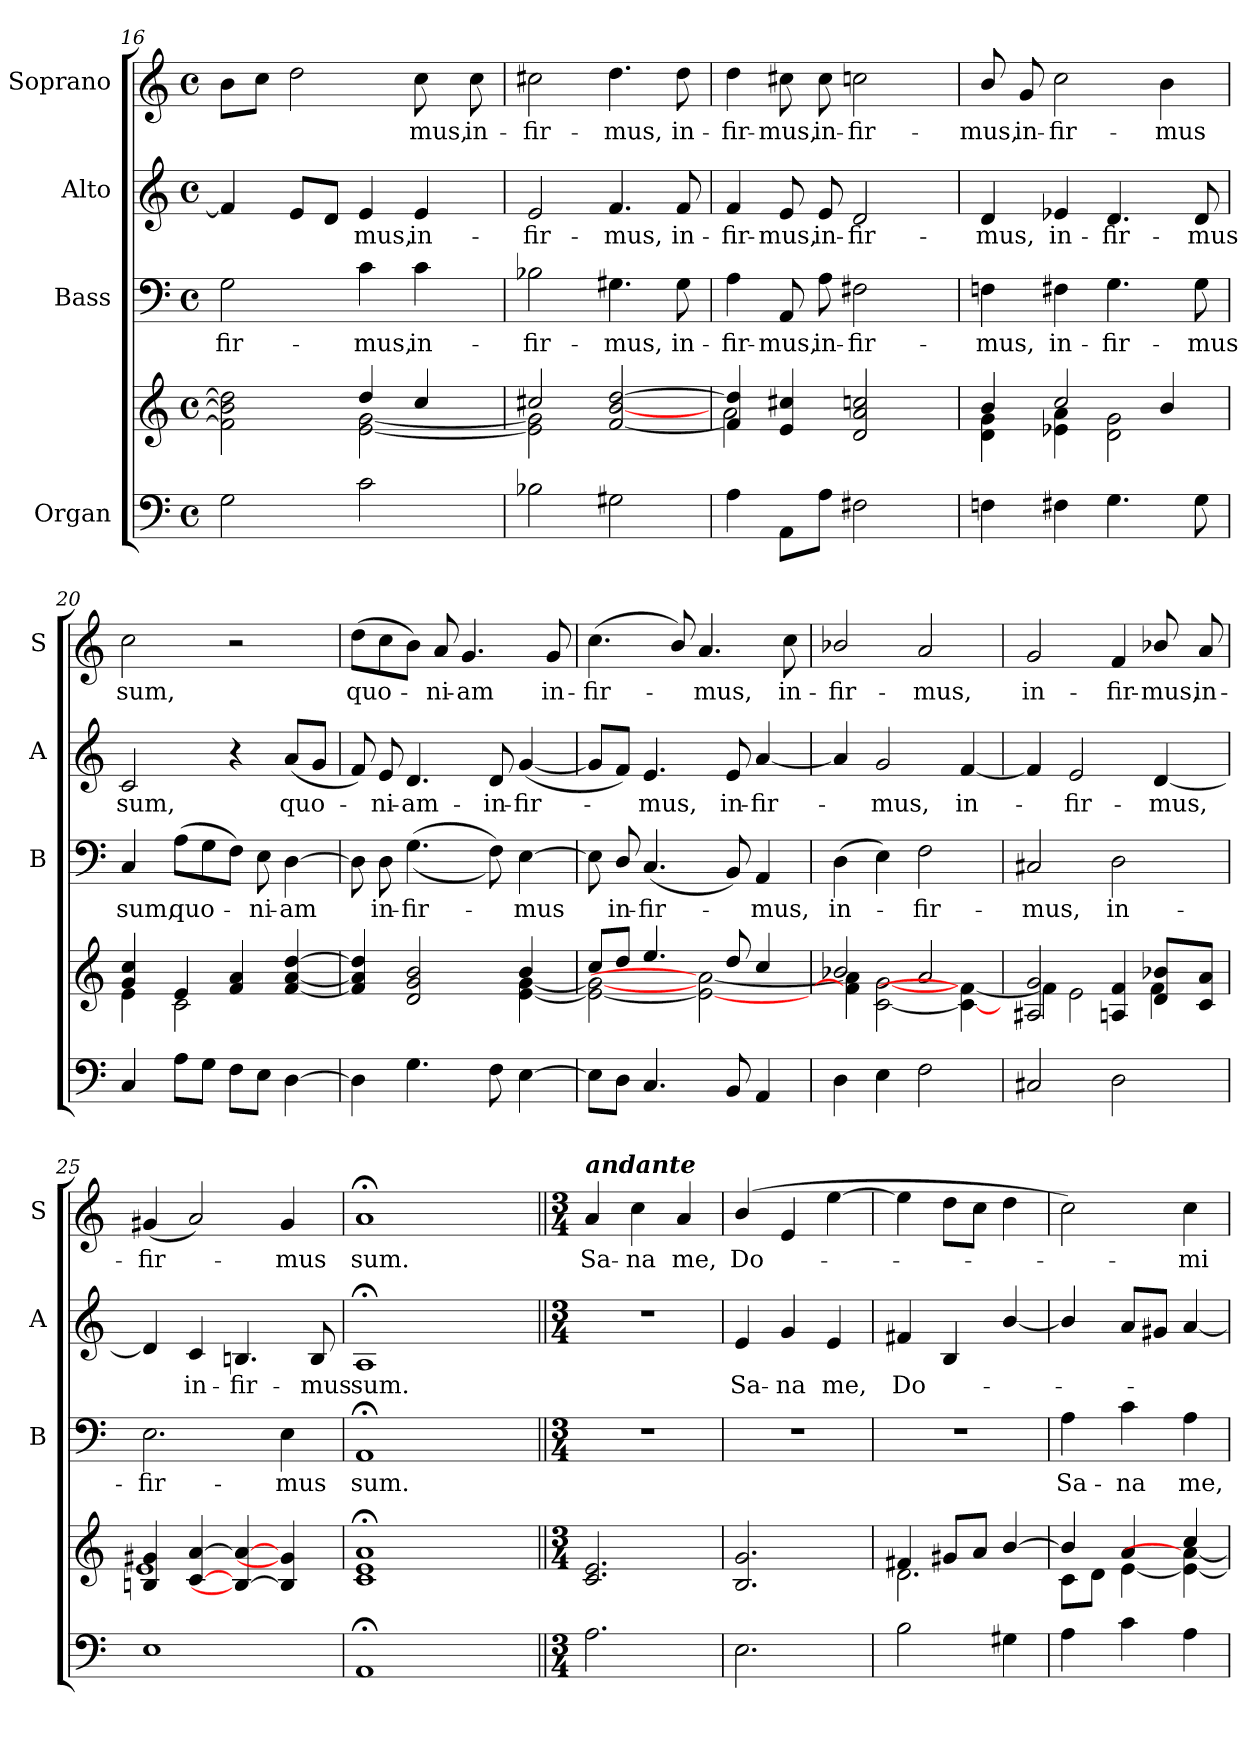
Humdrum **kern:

**kern	**kern	**kern	**text	**kern	**text	**kern	**text
*part4	*part4	*part3	*part3	*part2	*part2	*part1	*part1
*staff5	*staff4	*staff3	*staff3	*staff2	*staff2	*staff1	*staff1
*I"Organ	*	*I"Bass	*	*I"Alto	*	*I"Soprano	*
*	*	*I'B	*	*I'A	*	*I'S	*
*clefF4	*clefG2	*clefF4	*	*clefG2	*	*clefG2	*
*k[]	*k[]	*k[]	*	*k[]	*	*k[]	*
*C:	*C:	*C:	*	*C:	*	*C:	*
*M4/4	*M4/4	*M4/4	*	*M4/4	*	*M4/4	*
*met(c)	*met(c)	*met(c)	*	*met(c)	*	*met(c)	*
=16	=16	=16	=16	=16	=16	=16	=16
*	*^	*	*	*	*	*	*
!	!	!	!	!LO:LY:b	!	!	!	!
2G	2f\] 2b\] 2dd\]	4ryy	2G	-fir-	4f]	.	8bL	.
.	.	.	.	.	.	.	8ccJ	.
.	.	4ryy	.	.	8eL	.	2dd	.
.	.	.	.	.	8dJ	.	.	.
!	!	!	!	!LO:LY:b	!	!LO:LY:b	!	!
2c	4dd/	[2e\ [2g\	4c	-mus,	4e	mus,	.	.
!	!	!	!	!LO:LY:b	!	!LO:LY:b	!	!LO:LY:b
.	4cc/	.	4c	in-	4e	in-	8cc	mus,
!	!	!	!	!	!	!	!	!LO:LY:b
.	.	.	.	.	.	.	8cc	in-
=17	=17	=17	=17	=17	=17	=17	=17	=17
!	!	!	!	!LO:LY:b	!	!LO:LY:b	!	!LO:LY:b
2B-X	2cc#X/	2e\] 2g\]	2B-X	-fir-	2e	-fir-	2cc#X	-fir-
!	!	!	!	!LO:LY:b	!	!LO:LY:b	!	!LO:LY:b
2G#X	[2f/ [2b/ [2dd/	2ryy	4.G#X	-mus,	4.f	-mus,	4.dd	-mus,
!	!	!	!	!LO:LY:b	!	!LO:LY:b	!	!LO:LY:b
.	.	.	8G#	in-	8f	in-	8dd	in-
!!LO:LB:g=z
=18	=18	=18	=18	=18	=18	=18	=18	=18
!	!	!	!	!LO:LY:b	!	!LO:LY:b	!	!LO:LY:b
4A	4f/] 4dd/]	2a\	4A	-fir-	4f	-fir-	4dd	-fir-
!	!	!	!	!LO:LY:b	!	!LO:LY:b	!	!LO:LY:b
8AAL	4e/ 4cc#X/	.	8AA	-mus,	8e	-mus,	8cc#X	-mus,
!	!	!	!	!LO:LY:b	!	!LO:LY:b	!	!LO:LY:b
8AJ	.	.	8A	in-	8e	in-	8cc#	in-
!	!	!	!	!LO:LY:b	!	!LO:LY:b	!	!LO:LY:b
2F#X	2d/ 2a/ 2ccn/	4ryy	2F#X	-fir-	2d	-fir-	2ccn	-fir-
.	.	4ryy	.	.	.	.	.	.
=19	=19	=19	=19	=19	=19	=19	=19	=19
!	!	!	!	!LO:LY:b	!	!LO:LY:b	!	!LO:LY:b
4Fn	4b/	4d\ 4g\	4Fn	-mus,	4d	-mus,	8b/	-mus,
!	!	!	!	!	!	!	!	!LO:LY:b
.	.	.	.	.	.	.	8g	in-
!	!	!	!	!LO:LY:b	!	!LO:LY:b	!	!LO:LY:b
4F#X	2cc/	4e-X\ 4a\	4F#X	in-	4e-X	in-	2cc	-fir-
!	!	!	!	!LO:LY:b	!	!LO:LY:b	!	!
4.G	.	2d\ 2g\	4.G	-fir-	4.d	-fir-	.	.
!	!	!	!	!	!	!	!	!LO:LY:b
.	4b/	.	.	.	.	.	4b	-mus
!	!	!	!	!LO:LY:b	!	!LO:LY:b	!	!
8G	.	.	8G	-mus	8d	-mus	.	.
=20	=20	=20	=20	=20	=20	=20	=20	=20
!	!	!	!	!LO:LY:b	!	!LO:LY:b	!	!LO:LY:b
4C	4g/ 4cc/	4e\	4C	sum,	2c	sum,	2cc	sum,
!	!	!	!	!LO:LY:b	!	!	!	!
8AL	4e/	2c\	(>8AL	quo-	.	.	.	.
8GJ	.	.	8G	.	.	.	.	.
8FL	4f/ 4a/	.	8FJ)	.	4r	.	2r	.
!	!	!	!	!LO:LY:b	!	!	!	!
8EJ	.	.	8E	ni-	.	.	.	.
!	!	!	!	!LO:LY:b	!	!LO:LY:b	!	!
[4D	[4f/ [4a/ [4dd/	4ryy	[4D	-am	(<8aL	quo-	.	.
.	.	.	.	.	8gJ	.	.	.
=21	=21	=21	=21	=21	=21	=21	=21	=21
!	!	!	!	!	!	!	!	!LO:LY:b
4D]	4f/] 4a/] 4dd/]	4ryy	8D]	.	8f)	.	(>8ddL	quo-
!	!	!	!	!LO:LY:b	!	!LO:LY:b	!	!
.	.	.	8D	in-	8e	ni-	8cc	.
!	!	!	!	!LO:LY:b	!	!LO:LY:b	!	!
4.G	2d/ 2g/ 2b/	4ryy	(>(>4.G	-fir-	4.d	-am-	8bJ)	.
!	!	!	!	!	!	!	!	!LO:LY:b
.	.	.	.	.	.	.	8a	ni-
!	!	!	!	!	!	!	!	!LO:LY:b
.	.	4ryy	.	.	.	.	4.g	-am
!	!	!	!	!	!	!LO:LY:b	!	!
8F	.	.	8F))	.	8d	-in-	.	.
!	!	!	!	!LO:LY:b	!	!LO:LY:b	!	!
[4E	4b/	[4e\ [4g\	[4E	mus	(<[4g	-fir-	.	.
!	!	!	!	!	!	!	!	!LO:LY:b
.	.	.	.	.	.	.	8g	in-
!!LO:LB:g=z
=22	=22	=22	=22	=22	=22	=22	=22	=22
!	!	!	!	!	!	!	!	!LO:LY:b
8EL]	8cc/L	2e\_ 2g\_	8E]	.	8gL]	.	(<4.cc	-fir-
!	!	!	!	!LO:LY:b	!	!	!	!
8DJ	8dd/J	.	8D/	in-	8fJ)	.	.	.
!	!	!	!	!LO:LY:b	!	!LO:LY:b	!	!
4.C	4.ee/	.	(<4.C	-fir-	4.e	mus,	.	.
.	.	.	.	.	.	.	8b/)	.
!	!	!	!	!	!	!	!	!LO:LY:b
.	.	2e\_ 2a\_	.	.	.	.	4.a	mus,
!	!	!	!	!	!	!LO:LY:b	!	!
8BB	8dd/	.	8BB)	.	8e	in-	.	.
!	!	!	!	!LO:LY:b	!	!LO:LY:b	!	!
4AA	4cc/	.	4AA	mus,	[4a	-fir-	.	.
!	!	!	!	!	!	!	!	!LO:LY:b
.	.	.	.	.	.	.	8cc	in-
=23	=23	=23	=23	=23	=23	=23	=23	=23
!	!	!	!	!LO:LY:b	!	!	!	!LO:LY:b
4D	2b-X/	4f\] 4a\]	(>4D	in-	4a]	.	2b-X/	-fir-
!	!	!	!	!	!	!LO:LY:b	!	!
4E	.	[2c\ [2g\	4E)	.	2g	mus,	.	.
!	!	!	!	!LO:LY:b	!	!	!	!LO:LY:b
2F	2a/	.	2F	fir-	.	.	2a	-mus,
!	!	!	!	!	!	!LO:LY:b	!	!
.	.	4c\_ 4f\_	.	.	[4f	in-	.	.
=24	=24	=24	=24	=24	=24	=24	=24	=24
!	!	!	!	!LO:LY:b	!	!	!	!LO:LY:b
2C#X	2A#X/ 2g/	4f\]	2C#X	-mus,	4f]	.	2g	in-
!	!	!	!	!	!	!LO:LY:b	!	!
.	.	2e\	.	.	2e	fir-	.	.
!	!	!	!	!LO:LY:b	!	!	!	!LO:LY:b
2D	4An/ 4f/	.	2D	in-	.	.	4f	-fir-
!	!	!	!	!	!	!LO:LY:b	!	!LO:LY:b
.	8d/ 8b-X/L	4f\	.	.	[4d	-mus,	8b-X/	-mus,
!	!	!	!	!	!	!	!	!LO:LY:b
.	8c/ 8a/J	.	.	.	.	.	8a	in-
=25	=25	=25	=25	=25	=25	=25	=25	=25
!	!	!	!	!LO:LY:b	!	!	!	!LO:LY:b
1E	4Bn/ 4g#X/	1e\	2.E	-fir-	4d]	.	(<4g#X	-fir-
!	!	!	!	!	!	!LO:LY:b	!	!
.	[4c/ [4a/	.	.	.	4c	in-	2a)	.
!	!	!	!	!	!	!LO:LY:b	!	!
.	4B/_ 4a/_	.	.	.	4.Bn	-fir-	.	.
!	!	!	!	!LO:LY:b	!	!	!	!LO:LY:b
.	4B/] 4g#/]	.	4E	-mus	.	.	4g#	mus
!	!	!	!	!	!	!LO:LY:b	!	!
.	.	.	.	.	8B	-mus	.	.
=26	=26	=26	=26	=26	=26	=26	=26	=26
!	!	!	!	!LO:LY:b	!	!LO:LY:b	!	!LO:LY:b
1AA;	1c/;< 1e/;< 1a/;<	4ryy	1AA;<	sum.	1A;<	sum.	1a;<	sum.
.	.	4ryy	.	.	.	.	.	.
.	.	4ryy	.	.	.	.	.	.
.	.	4ryy	.	.	.	.	.	.
!!LO:LB:g=z
=27||	=27||	=27||	=27||	=27||	=27||	=27||	=27||	=27||
*M3/4	*M3/4	*	*M3/4	*	*M3/4	*	*M3/4	*
!	!	!	!	!	!	!	!LO:TX:a:Bi:t=andante	!
!	!	!	!LO:N:vis=1	!	!LO:N:vis=1	!	!	!LO:LY:b
2.A	2.c/ 2.e/	4ryy	2.r	.	2.r	.	4a	Sa-
!	!	!	!	!	!	!	!	!LO:LY:b
.	.	4ryy	.	.	.	.	4cc	-na
!	!	!	!	!	!	!	!	!LO:LY:b
.	.	4ryy	.	.	.	.	4a	me,
=28	=28	=28	=28	=28	=28	=28	=28	=28
!	!	!	!LO:N:vis=1	!	!	!LO:LY:b	!	!LO:LY:b
2.E	2.B/ 2.g/	4ryy	2.r	.	4e	Sa-	(>4b/	Do-
!	!	!	!	!	!	!LO:LY:b	!	!
.	.	4ryy	.	.	4g	-na	4e	.
!	!	!	!	!	!	!LO:LY:b	!	!
.	.	4ryy	.	.	4e	me,	[4ee	.
=29	=29	=29	=29	=29	=29	=29	=29	=29
!	!	!	!LO:N:vis=1	!	!	!LO:LY:b	!	!
2B	4f#X/	2.d\	2.r	.	4f#X	Do-	4ee]	.
.	8g#X/L	.	.	.	4B	.	8ddL	.
.	8a/J	.	.	.	.	.	8ccJ	.
4G#X	[4b/	.	.	.	[4b/	.	4dd	.
=30	=30	=30	=30	=30	=30	=30	=30	=30
!	!	!	!	!LO:LY:b	!	!	!	!
4A	4b/]	8c\L	4A	Sa-	4b/]	.	2cc)	.
.	.	8d\J	.	.	.	.	.	.
!	!	!	!	!LO:LY:b	!	!	!	!
4c	4a/	[4e\	4c	-na	8aL	.	.	.
.	.	.	.	.	8g#XJ	.	.	.
!	!	!	!	!LO:LY:b	!	!	!	!LO:LY:b
4A	4cc/	4e\_ 4a\_	4A	me,	[4a	.	4cc	mi-
*	*v	*v	*	*	*	*	*	*
=	=	=	=	=	=	=	=
*-	*-	*-	*-	*-	*-	*-	*-
